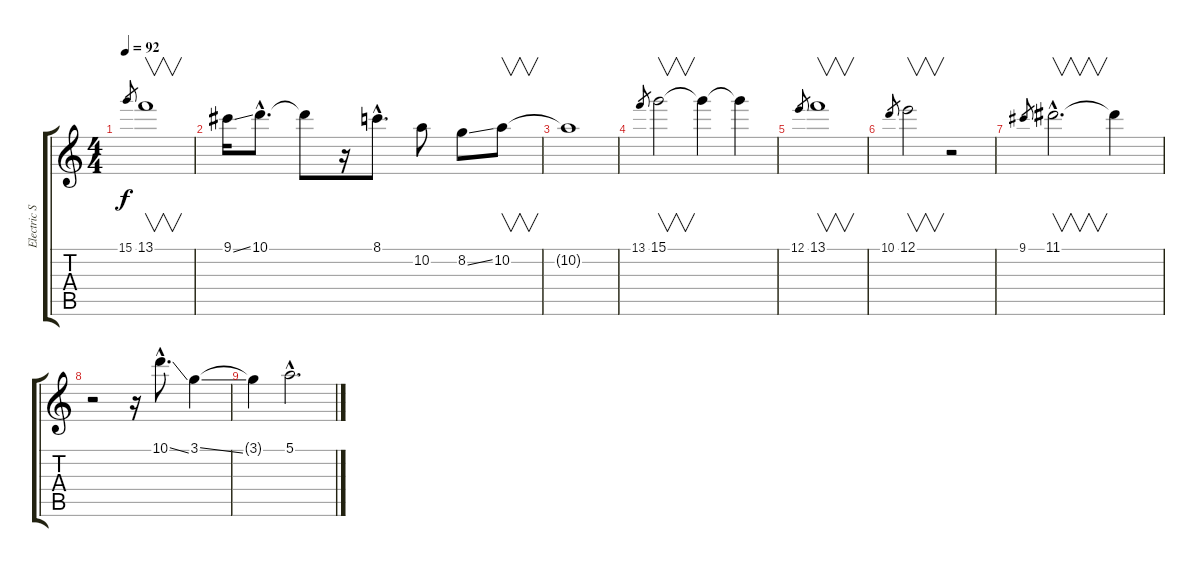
\track ("Electric Slide Guitar" "Electric S") {instrument distortionguitar}
\staff {score tabs}
\tuning (E4 B3 G3 D3 A2 E2) {hide}
\ts (4 4)
\tempo 92
\clef g2
\ks c
15.1.8{gr dy f} 13.1.1{v} |
9.1{ss}.16 10.1{hac}.8{d} 10.1{t}.8 r.16 8.1{hac}.8{d} 10.2.8 8.2{ss}.8 10.2.8{v} |
10.2{t}.1 |
13.1.8{gr} 15.1.2{v} 15.1{t}.4 15.1{t}.4 |
12.1.8{gr} 13.1.1{v} |
10.1.8{gr} 12.1.2{v} r.2 |
9.1.8{gr} 11.1{hac}.2{v d} 11.1{t}.4 |
r.2 r.16 10.1{ss hac}.8{d} 3.1{ss}.4 |
3.1{t}.4 5.1{hac}.2{d}
